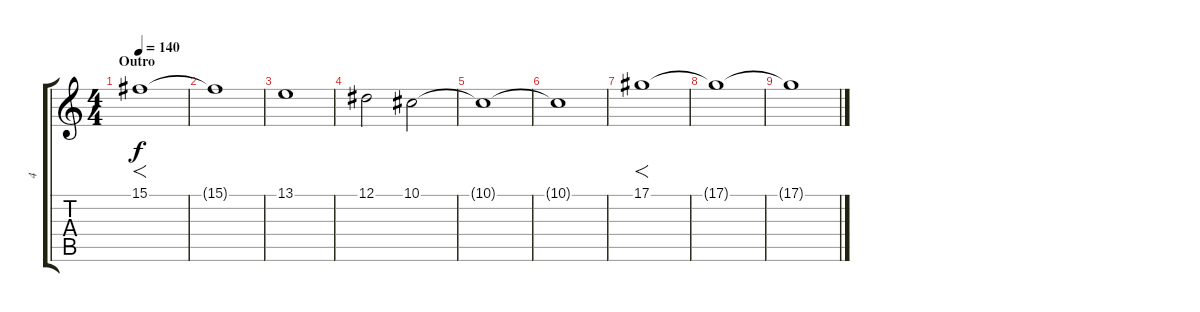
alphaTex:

\track ("4" "4") {instrument tremolostrings}
\staff {score tabs}
\tuning (Eb4 Bb3 Gb3 Db3 Ab2 Db2) {hide}
\ts (4 4)
\section ("" "Outro")
\tempo 140
\clef g2
\ks c
15.1.1{f dy f} |
15.1{t}.1 |
13.1.1 |
12.1.2 10.1.2 |
10.1{t}.1 |
10.1{t}.1 |
17.1.1{f} |
17.1{t}.1{volume 3} |
17.1{t}.1
